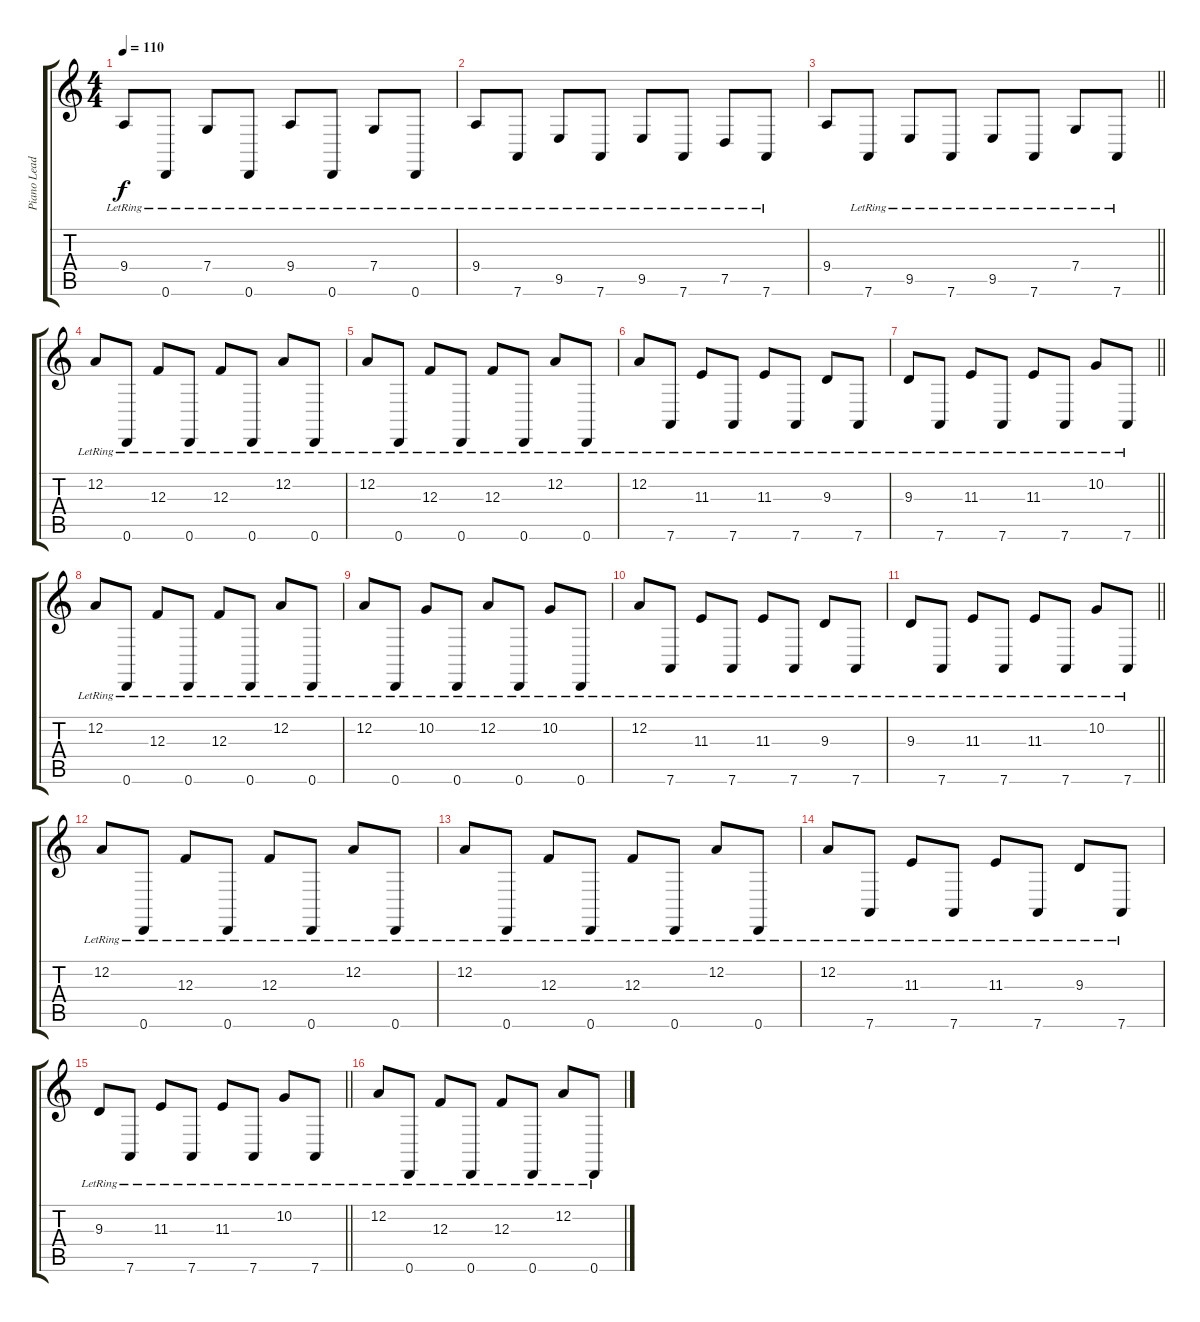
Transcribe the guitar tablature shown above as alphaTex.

\track ("Piano Lead" "Piano Lead") {instrument acousticgrandpiano}
\staff {score tabs}
\tuning (D4 A3 F3 C3 G2 D2) {hide}
\ts (4 4)
\tempo 110
\clef g2
\ks c
9.4{lr}.8{dy f} 0.6{lr}.8 7.4{lr}.8 0.6{lr}.8 9.4{lr}.8 0.6{lr}.8 7.4{lr}.8 0.6{lr}.8 |
9.4{lr}.8 7.6{lr}.8 9.5{lr}.8 7.6{lr}.8 9.5{lr}.8 7.6{lr}.8 7.5{lr}.8 7.6{lr}.8 |
\barLineRight lightlight
9.4.8 7.6{lr}.8 9.5{lr}.8 7.6{lr}.8 9.5{lr}.8 7.6{lr}.8 7.4{lr}.8 7.6{lr}.8 |
12.2{lr}.8 0.6{lr}.8 12.3{lr}.8 0.6{lr}.8 12.3{lr}.8 0.6{lr}.8 12.2{lr}.8 0.6{lr}.8 |
12.2{lr}.8 0.6{lr}.8 12.3{lr}.8 0.6{lr}.8 12.3{lr}.8 0.6{lr}.8 12.2{lr}.8 0.6{lr}.8 |
12.2{lr}.8 7.6{lr}.8 11.3{lr}.8 7.6{lr}.8 11.3{lr}.8 7.6{lr}.8 9.3{lr}.8 7.6{lr}.8 |
\barLineRight lightlight
9.3{lr}.8 7.6{lr}.8 11.3{lr}.8 7.6{lr}.8 11.3{lr}.8 7.6{lr}.8 10.2{lr}.8 7.6{lr}.8 |
12.2{lr}.8 0.6{lr}.8 12.3{lr}.8 0.6{lr}.8 12.3{lr}.8 0.6{lr}.8 12.2{lr}.8 0.6{lr}.8 |
12.2{lr}.8 0.6{lr}.8 10.2{lr}.8 0.6{lr}.8 12.2{lr}.8 0.6{lr}.8 10.2{lr}.8 0.6{lr}.8 |
12.2{lr}.8 7.6{lr}.8 11.3{lr}.8 7.6{lr}.8 11.3{lr}.8 7.6{lr}.8 9.3{lr}.8 7.6{lr}.8 |
\barLineRight lightlight
9.3{lr}.8 7.6{lr}.8 11.3{lr}.8 7.6{lr}.8 11.3{lr}.8 7.6{lr}.8 10.2{lr}.8 7.6{lr}.8 |
12.2{lr}.8 0.6{lr}.8 12.3{lr}.8 0.6{lr}.8 12.3{lr}.8 0.6{lr}.8 12.2{lr}.8 0.6{lr}.8 |
12.2{lr}.8 0.6{lr}.8 12.3{lr}.8 0.6{lr}.8 12.3{lr}.8 0.6{lr}.8 12.2{lr}.8 0.6{lr}.8 |
12.2{lr}.8 7.6{lr}.8 11.3{lr}.8 7.6{lr}.8 11.3{lr}.8 7.6{lr}.8 9.3{lr}.8 7.6{lr}.8 |
\barLineRight lightlight
9.3{lr}.8 7.6{lr}.8 11.3{lr}.8 7.6{lr}.8 11.3{lr}.8 7.6{lr}.8 10.2{lr}.8 7.6{lr}.8 |
12.2{lr}.8 0.6{lr}.8 12.3{lr}.8 0.6{lr}.8 12.3{lr}.8 0.6{lr}.8 12.2{lr}.8 0.6{lr}.8
